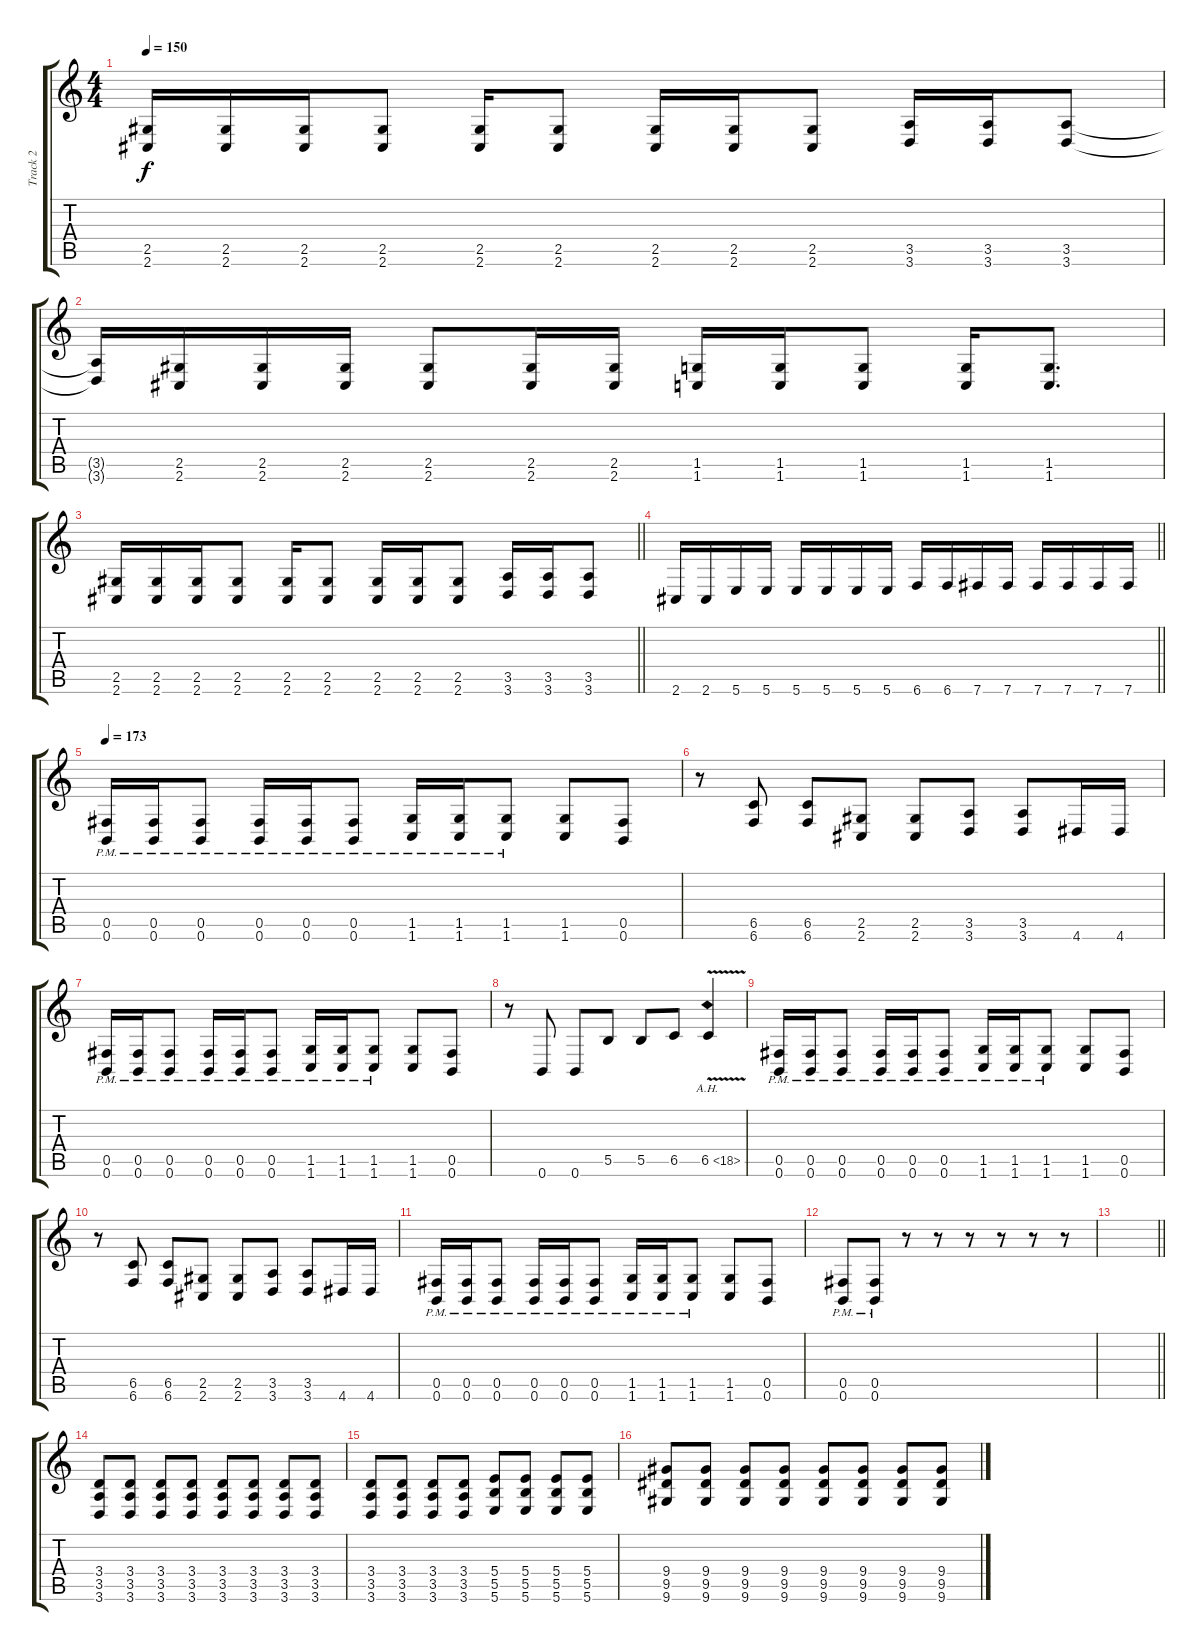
\track ("Track 2" "Track 2") {instrument distortionguitar}
\staff {score tabs}
\tuning (Db4 Ab3 E3 B2 Gb2 B1) {hide}
\ts (4 4)
\tempo 150
\clef g2
\ks c
(2.5 2.6).16{dy f} (2.5 2.6).16 (2.5 2.6).16 (2.5 2.6).8 (2.5 2.6).16 (2.5 2.6).8 (2.5 2.6).16 (2.5 2.6).16 (2.5 2.6).8 (3.5 3.6).16 (3.5 3.6).16 (3.5 3.6).8 |
(3.5{t} 3.6{t}).16 (2.5 2.6).16 (2.5 2.6).16 (2.5 2.6).16 (2.5 2.6).8 (2.5 2.6).16 (2.5 2.6).16 (1.5 1.6).16 (1.5 1.6).16 (1.5 1.6).8 (1.5 1.6).16 (1.5 1.6).8{d} |
\barLineRight lightlight
(2.5 2.6).16 (2.5 2.6).16 (2.5 2.6).16 (2.5 2.6).8 (2.5 2.6).16 (2.5 2.6).8 (2.5 2.6).16 (2.5 2.6).16 (2.5 2.6).8 (3.5 3.6).16 (3.5 3.6).16 (3.5 3.6).8 |
\barLineRight lightlight
2.6.16 2.6.16 5.6.16 5.6.16 5.6.16 5.6.16 5.6.16 5.6.16 6.6.16 6.6.16 7.6.16 7.6.16 7.6.16 7.6.16 7.6.16 7.6.16 |
\tempo 173
(0.5{pm} 0.6{pm}).16 (0.5{pm} 0.6{pm}).16 (0.5{pm} 0.6{pm}).8 (0.5{pm} 0.6{pm}).16 (0.5{pm} 0.6{pm}).16 (0.5{pm} 0.6{pm}).8 (1.5{pm} 1.6{pm}).16 (1.5{pm} 1.6{pm}).16 (1.5{pm} 1.6{pm}).8 (1.5 1.6).8 (0.5 0.6).8 |
r.8 (6.5 6.6).8 (6.5 6.6).8 (2.5 2.6).8 (2.5 2.6).8 (3.5 3.6).8 (3.5 3.6).8 4.6.16 4.6.16 |
(0.5{pm} 0.6{pm}).16 (0.5{pm} 0.6{pm}).16 (0.5{pm} 0.6{pm}).8 (0.5{pm} 0.6{pm}).16 (0.5{pm} 0.6{pm}).16 (0.5{pm} 0.6{pm}).8 (1.5{pm} 1.6{pm}).16 (1.5{pm} 1.6{pm}).16 (1.5{pm} 1.6{pm}).8 (1.5 1.6).8 (0.5 0.6).8 |
r.8 0.6.8 0.6.8 5.5.8 5.5.8 6.5.8 6.5{ah 12 v}.4 |
(0.5{pm} 0.6{pm}).16 (0.5{pm} 0.6{pm}).16 (0.5{pm} 0.6{pm}).8 (0.5{pm} 0.6{pm}).16 (0.5{pm} 0.6{pm}).16 (0.5{pm} 0.6{pm}).8 (1.5{pm} 1.6{pm}).16 (1.5{pm} 1.6{pm}).16 (1.5{pm} 1.6{pm}).8 (1.5 1.6).8 (0.5 0.6).8 |
r.8 (6.5 6.6).8 (6.5 6.6).8 (2.5 2.6).8 (2.5 2.6).8 (3.5 3.6).8 (3.5 3.6).8 4.6.16 4.6.16 |
(0.5{pm} 0.6{pm}).16 (0.5{pm} 0.6{pm}).16 (0.5{pm} 0.6{pm}).8 (0.5{pm} 0.6{pm}).16 (0.5{pm} 0.6{pm}).16 (0.5{pm} 0.6{pm}).8 (1.5{pm} 1.6{pm}).16 (1.5{pm} 1.6{pm}).16 (1.5{pm} 1.6{pm}).8 (1.5 1.6).8 (0.5 0.6).8 |
(0.5{pm} 0.6{pm}).8 (0.5{pm} 0.6{pm}).8 r.8 r.8 r.8 r.8 r.8 r.8 |
\barLineRight lightlight
|
(3.4 3.5 3.6).8 (3.4 3.5 3.6).8 (3.4 3.5 3.6).8 (3.4 3.5 3.6).8 (3.4 3.5 3.6).8 (3.4 3.5 3.6).8 (3.4 3.5 3.6).8 (3.4 3.5 3.6).8 |
(3.4 3.5 3.6).8 (3.4 3.5 3.6).8 (3.4 3.5 3.6).8 (3.4 3.5 3.6).8 (5.4 5.5 5.6).8 (5.4 5.5 5.6).8 (5.4 5.5 5.6).8 (5.4 5.5 5.6).8 |
(9.4 9.5 9.6).8 (9.4 9.5 9.6).8 (9.4 9.5 9.6).8 (9.4 9.5 9.6).8 (9.4 9.5 9.6).8 (9.4 9.5 9.6).8 (9.4 9.5 9.6).8 (9.4 9.5 9.6).8
